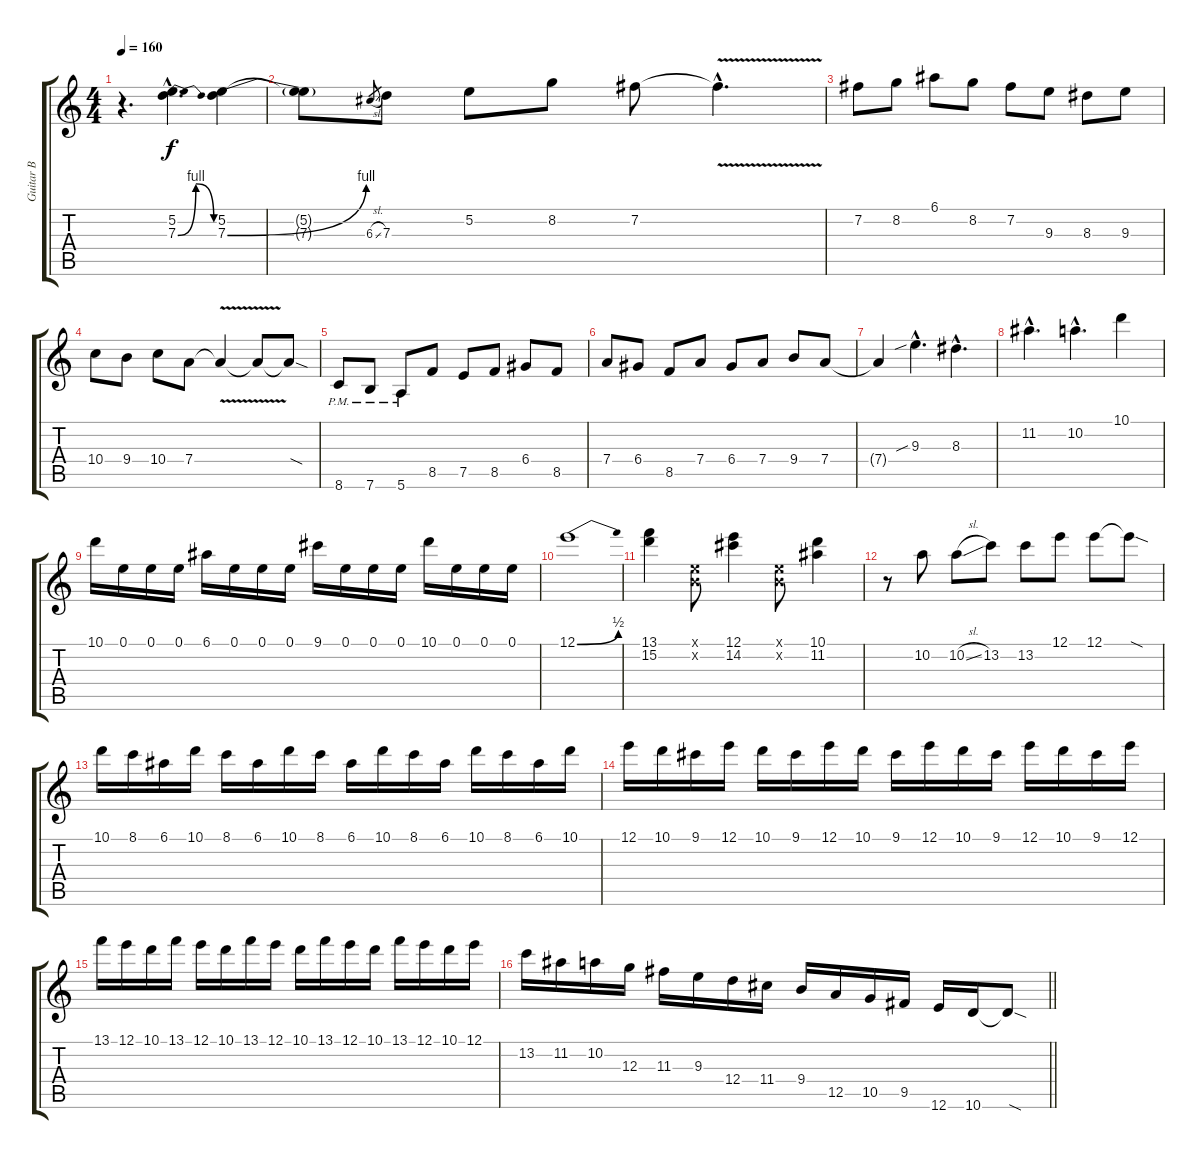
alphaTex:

\track ("Guitar B" "Guitar B") {instrument distortionguitar}
\staff {score tabs}
\tuning (E4 B3 G3 D3 A2 E2) {hide}
\ts (4 4)
\tempo 160
\clef g2
\ks aminor
r.4{d dy f} (5.2{hac} 7.3{be (bendrelease 0 0 20 4 55 4 60 0) hac}).4{d} (5.2 7.3{be (bend 0 0 60 4)}).4 |
(5.2{t} 7.3{t}).8 6.3{sl}.8{gr} 7.3.8 5.2.8 8.2.8 7.2.8 7.2{v hac t}.4{d} |
7.2.8 8.2.8 6.1.8 8.2.8 7.2.8 9.3.8 8.3.8 9.3.8 |
10.4.8 9.4.8 10.4.8 7.4.8 7.4{v t}.4 7.4{t}.8 7.4{sod t}.8 |
8.6{pm}.8 7.6{pm}.8 5.6{pm}.8 8.5.8 7.5.8 8.5.8 6.4.8 8.5.8 |
7.4.8 6.4.8 8.5.8 7.4.8 6.4.8 7.4.8 9.4.8 7.4.8 |
7.4{t}.4 9.3{sib hac}.4{d} 8.3{hac}.4{d} |
11.2{hac}.4{d} 10.2{hac}.4{d} 10.1.4 |
10.1.16 0.1.16 0.1.16 0.1.16 6.1.16 0.1.16 0.1.16 0.1.16 9.1.16 0.1.16 0.1.16 0.1.16 10.1.16 0.1.16 0.1.16 0.1.16 |
12.1{be (bend 0 0 60 2)}.1 |
(13.1 15.2).4 (0.1{x} 0.2{x}).8 (12.1 14.2).4 (0.1{x} 0.2{x}).8 (10.1 11.2).4 |
r.8 10.2.8 10.2{sl}.8 13.2.8 13.2.8 12.1.8 12.1.8 12.1{sod t}.8 |
10.1.16 8.1.16 6.1.16 10.1.16 8.1.16 6.1.16 10.1.16 8.1.16 6.1.16 10.1.16 8.1.16 6.1.16 10.1.16 8.1.16 6.1.16 10.1.16 |
12.1.16 10.1.16 9.1.16 12.1.16 10.1.16 9.1.16 12.1.16 10.1.16 9.1.16 12.1.16 10.1.16 9.1.16 12.1.16 10.1.16 9.1.16 12.1.16 |
13.1.16 12.1.16 10.1.16 13.1.16 12.1.16 10.1.16 13.1.16 12.1.16 10.1.16 13.1.16 12.1.16 10.1.16 13.1.16 12.1.16 10.1.16 12.1.16 |
\barLineRight lightlight
13.2.16 11.2.16 10.2.16 12.3.16 11.3.16 9.3.16 12.4.16 11.4.16 9.4.16 12.5.16 10.5.16 9.5.16 12.6.16 10.6.16 10.6{sod t}.8
